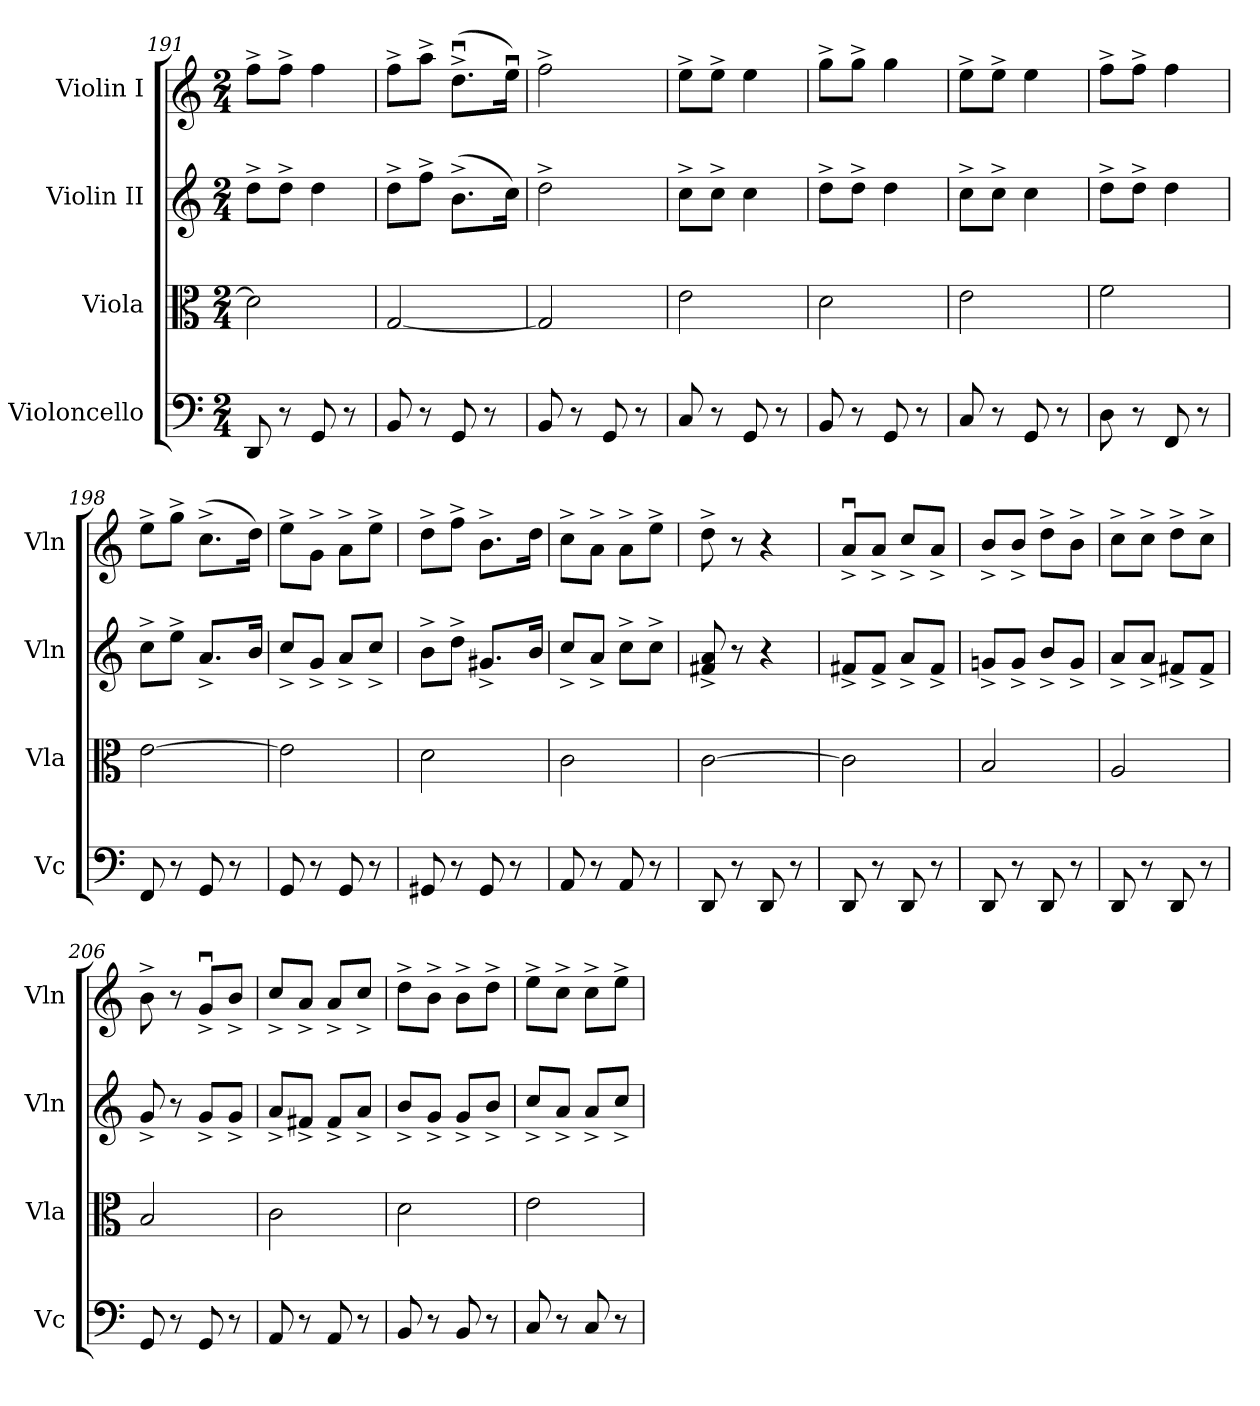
**kern	**kern	**kern	**kern
*part4	*part3	*part2	*part1
*staff4	*staff3	*staff2	*staff1
*I"Violoncello	*I"Viola	*I"Violin II	*I"Violin I
*I'Vc	*I'Vla	*I'Vln	*I'Vln
*clefF4	*clefC3	*clefG2	*clefG2
*k[]	*k[]	*k[]	*k[]
*M2/4	*M2/4	*M2/4	*M2/4
=191	=191	=191	=191
8DD/	2d\]	8dd^\L	8ff^\L
8r	.	8dd^\J	8ff^\J
8GG/	.	4dd\	4ff\
8r	.	.	.
=192	=192	=192	=192
8BB/	[2G/	8dd^\L	8ff^\L
8r	.	8ff^\J	8aa^\J
8GG/	.	(>8.b^\L	(>8.ddu^\L
8r	.	.	.
.	.	16cc\Jk)	16eeu\Jk)
=193	=193	=193	=193
8BB/	2G/]	2dd^\	2ff^\
8r	.	.	.
8GG/	.	.	.
8r	.	.	.
!!LO:LB:g=z
=194	=194	=194	=194
8C/	2e\	8cc^\L	8ee^\L
8r	.	8cc^\J	8ee^\J
8GG/	.	4cc\	4ee\
8r	.	.	.
=195	=195	=195	=195
8BB/	2d\	8dd^\L	8gg^\L
8r	.	8dd^\J	8gg^\J
8GG/	.	4dd\	4gg\
8r	.	.	.
=196	=196	=196	=196
8C/	2e\	8cc^\L	8ee^\L
8r	.	8cc^\J	8ee^\J
8GG/	.	4cc\	4ee\
8r	.	.	.
=197	=197	=197	=197
8D\	2f\	8dd^\L	8ff^\L
8r	.	8dd^\J	8ff^\J
8FF/	.	4dd\	4ff\
8r	.	.	.
=198	=198	=198	=198
8FF/	[2e\	8cc^\L	8ee^\L
8r	.	8ee^\J	8gg^\J
8GG/	.	8.a^/L	(>8.cc^\L
8r	.	.	.
.	.	16b/Jk	16dd\Jk)
=199	=199	=199	=199
8GG/	2e\]	8cc^/L	8ee^\L
8r	.	8g^/J	8g^\J
8GG/	.	8a^/L	8a^\L
8r	.	8cc^/J	8ee^\J
=200	=200	=200	=200
8GG#X/	2d\	8b^\L	8dd^\L
8r	.	8dd^\J	8ff^\J
8GG#/	.	8.g#X^/L	8.b^\L
8r	.	.	.
.	.	16b/Jk	16dd\Jk
=201	=201	=201	=201
8AA/	2c\	8cc^/L	8cc^\L
8r	.	8a^/J	8a^\J
8AA/	.	8cc^\L	8a^\L
8r	.	8cc^\J	8ee^\J
=202	=202	=202	=202
8DD/	[2c\	8f#X/^ 8a/^	8dd^\
8r	.	8r	8r
8DD/	.	4r	4r
8r	.	.	.
=203	=203	=203	=203
8DD/	2c\]	8f#X^/L	8au^/L
8r	.	8f#^/J	8a^/J
8DD/	.	8a^/L	8cc^/L
8r	.	8f#^/J	8a^/J
=204	=204	=204	=204
8DD/	2B/	8gn^/L	8b^/L
8r	.	8g^/J	8b^/J
8DD/	.	8b^/L	8dd^\L
8r	.	8g^/J	8b^\J
=205	=205	=205	=205
8DD/	2A/	8a^/L	8cc^\L
8r	.	8a^/J	8cc^\J
8DD/	.	8f#X^/L	8dd^\L
8r	.	8f#^/J	8cc^\J
=206	=206	=206	=206
8GG/	2B/	8g^/	8b^\
8r	.	8r	8r
8GG/	.	8g^/L	8gu^/L
8r	.	8g^/J	8b^/J
!!LO:PB:g=z
=207	=207	=207	=207
8AA/	2c\	8a^/L	8cc^/L
8r	.	8f#X^/J	8a^/J
8AA/	.	8f#^/L	8a^/L
8r	.	8a^/J	8cc^/J
=208	=208	=208	=208
8BB/	2d\	8b^/L	8dd^\L
8r	.	8g^/J	8b^\J
8BB/	.	8g^/L	8b^\L
8r	.	8b^/J	8dd^\J
=209	=209	=209	=209
8C/	2e\	8cc^/L	8ee^\L
8r	.	8a^/J	8cc^\J
8C/	.	8a^/L	8cc^\L
8r	.	8cc^/J	8ee^\J
=	=	=	=
*-	*-	*-	*-
